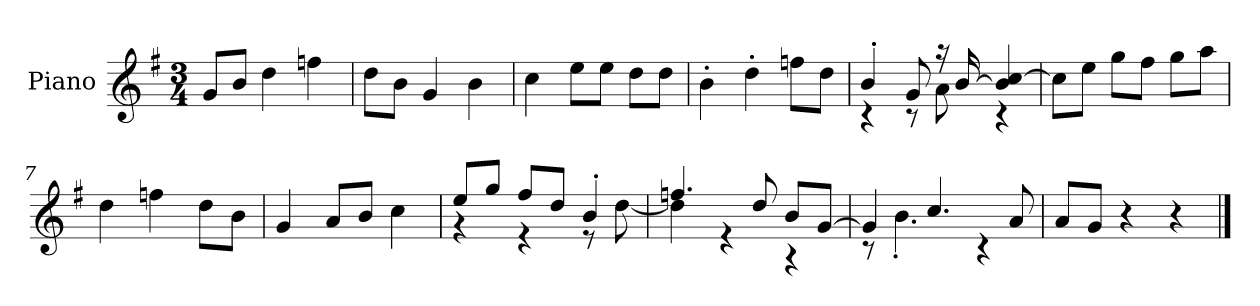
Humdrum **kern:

**kern
*part1
*staff1
*I"Piano
*I'P-no
*clefG2
*k[f#]
*M3/4
*MM175
=1
8g/L
8b/J
4dd\
4ffn\
=2
8dd\L
8b\J
4g/
4b\
=3
4cc\
8ee\L
8ee\J
8dd\L
8dd\J
=4
4b'\
4dd'\
8ffn\L
8dd\J
=5
*^
4b'/	4r
8g/	8r
16r	8a\
[16b/	.
4b/] [4cc/	4r
*v	*v
=6
8cc\L]
8ee\J
8gg\L
8ff#\J
8gg\L
8aa\J
=7
4dd\
4ffn\
8dd\L
8b\J
!!LO:LB:g=z
=8
4g/
8a/L
8b/J
4cc\
=9
*^
8ee/L	4r
8gg/J	.
8ff#/L	4r
8dd/J	.
4b'/	8r
.	[8dd\
=10	=10
4.ffn/	4dd\]
.	4r
8dd/	.
8b/L	4r
[8g/J	.
=11	=11
4g/]	8r
.	4.b'\
4.cc/	.
.	4r
8a/	.
*v	*v
=12
8a/L
8g/J
4r
4r
==
*-
